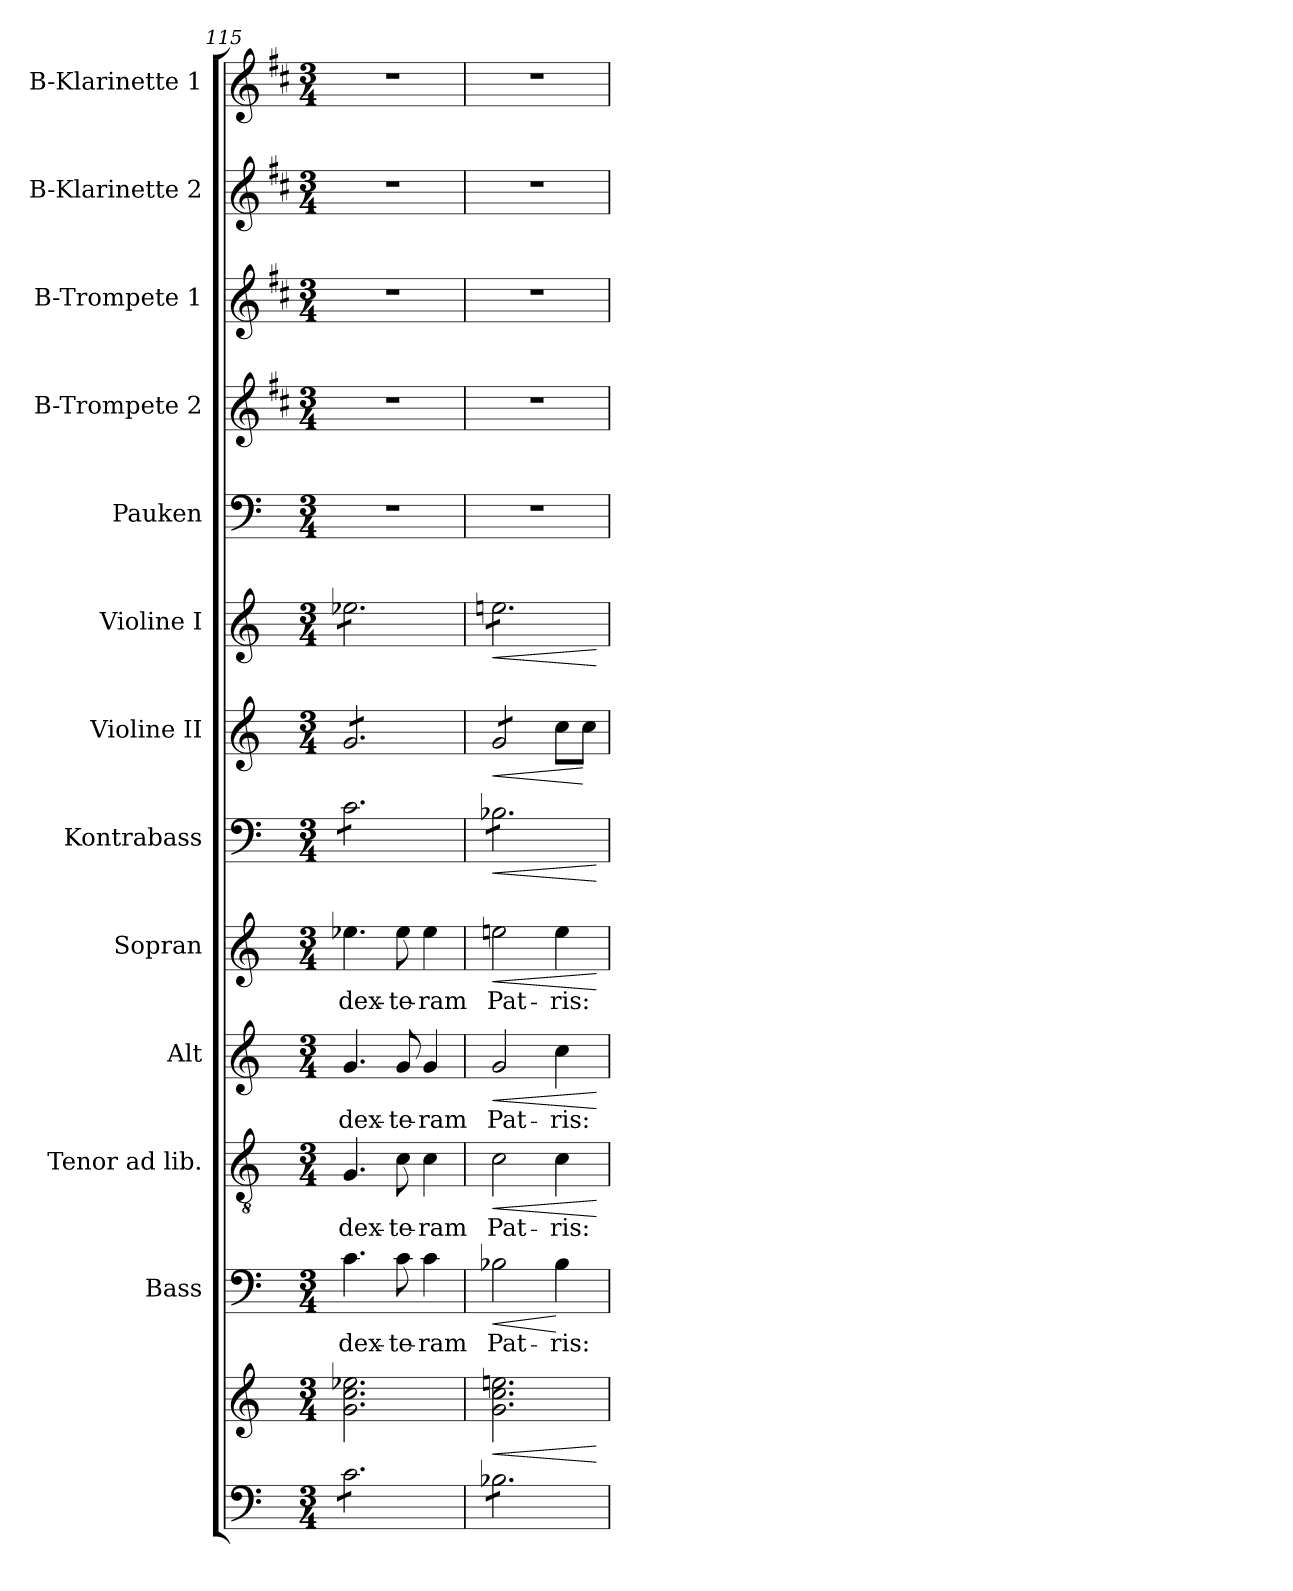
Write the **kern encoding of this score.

**kern	**kern	**dynam	**kern	**text	**dynam	**kern	**text	**dynam	**kern	**text	**dynam	**kern	**text	**dynam	**kern	**dynam	**kern	**dynam	**kern	**dynam	**kern	**kern	**kern	**kern	**kern
*part13	*part13	*part13	*part12	*part12	*part12	*part11	*part11	*part11	*part10	*part10	*part10	*part9	*part9	*part9	*part8	*part8	*part7	*part7	*part6	*part6	*part5	*part4	*part3	*part2	*part1
*staff14	*staff13	*staff13/14	*staff12	*staff12	*staff12	*staff11	*staff11	*staff11	*staff10	*staff10	*staff10	*staff9	*staff9	*staff9	*staff8	*staff8	*staff7	*staff7	*staff6	*staff6	*staff5	*staff4	*staff3	*staff2	*staff1
*	*	*	*I"Bass	*	*	*I"Tenor ad lib.	*	*	*I"Alt	*	*	*I"Sopran	*	*	*I"Kontrabass	*	*I"Violine II	*	*I"Violine I	*	*I"Pauken	*I"B-Trompete 2	*I"B-Trompete 1	*I"B-Klarinette 2	*I"B-Klarinette 1
*	*	*	*I'B.	*	*	*I'T.	*	*	*I'A.	*	*	*I'S.	*	*	*I'Kb.	*	*I'Vl. II	*	*I'Vl. I	*	*I'Pk.	*I'Trp. 2	*I'Trp. 1	*I'B Kl. 2	*I'B Kl. 1
!!LO:PB:g=z
*clefF4	*clefG2	*	*clefF4	*	*	*clefGv2	*	*	*clefG2	*	*	*clefG2	*	*	*clefF4	*	*clefG2	*	*clefG2	*	*clefF4	*clefG2	*clefG2	*clefG2	*clefG2
*	*	*	*	*	*	*	*	*	*	*	*	*	*	*	*ITrd7c12	*	*	*	*	*	*	*ITrd1c2	*ITrd1c2	*ITrd1c2	*ITrd1c2
*k[]	*k[]	*	*k[]	*	*	*k[]	*	*	*k[]	*	*	*k[]	*	*	*k[]	*	*k[]	*	*k[]	*	*k[]	*k[]	*k[]	*k[]	*k[]
*C:	*C:	*	*C:	*	*	*C:	*	*	*C:	*	*	*C:	*	*	*C:	*	*C:	*	*C:	*	*C:	*C:	*C:	*C:	*C:
*M3/4	*M3/4	*	*M3/4	*	*	*M3/4	*	*	*M3/4	*	*	*M3/4	*	*	*M3/4	*	*M3/4	*	*M3/4	*	*M3/4	*M3/4	*M3/4	*M3/4	*M3/4
=115	=115	=115	=115	=115	=115	=115	=115	=115	=115	=115	=115	=115	=115	=115	=115	=115	=115	=115	=115	=115	=115	=115	=115	=115	=115
!	!	!	!	!LO:LY:b	!	!	!LO:LY:b	!	!	!LO:LY:b	!	!	!LO:LY:b	!	!	!	!	!	!	!	!	!	!	!	!
*tremolo	*	*	*	*	*	*	*	*	*	*	*	*	*	*	*	*	*	*	*	*	*	*	*	*	*
*	*	*	*	*	*	*	*	*	*	*	*	*	*	*	*tremolo	*	*	*	*	*	*	*	*	*	*
*	*	*	*	*	*	*	*	*	*	*	*	*	*	*	*	*	*tremolo	*	*	*	*	*	*	*	*
*	*	*	*	*	*	*	*	*	*	*	*	*	*	*	*	*	*	*	*tremolo	*	*	*	*	*	*
8c\L	2.g\ 2.cc\ 2.ee-X\	.	4.c\	dex-	.	4.G/	dex-	.	4.g/	dex-	.	4.ee-X\	dex-	.	8C\L	.	8g/L	.	8ee-X\L	.	2.r	2.r	2.r	2.r	2.r
8c\	.	.	.	.	.	.	.	.	.	.	.	.	.	.	8C\	.	8g/	.	8ee-X\	.	.	.	.	.	.
8c\	.	.	.	.	.	.	.	.	.	.	.	.	.	.	8C\	.	8g/	.	8ee-X\	.	.	.	.	.	.
!	!	!	!	!LO:LY:b	!	!	!LO:LY:b	!	!	!LO:LY:b	!	!	!LO:LY:b	!	!	!	!	!	!	!	!	!	!	!	!
8c\	.	.	8c\	-te-	.	8c\	-te-	.	8g/	-te-	.	8ee-\	-te-	.	8C\	.	8g/	.	8ee-X\	.	.	.	.	.	.
!	!	!	!	!LO:LY:b	!	!	!LO:LY:b	!	!	!LO:LY:b	!	!	!LO:LY:b	!	!	!	!	!	!	!	!	!	!	!	!
8c\	.	.	4c\	-ram	.	4c\	-ram	.	4g/	-ram	.	4ee-\	-ram	.	8C\	.	8g/	.	8ee-X\	.	.	.	.	.	.
8c\J	.	.	.	.	.	.	.	.	.	.	.	.	.	.	8C\J	.	8g/J	.	8ee-X\J	.	.	.	.	.	.
=116	=116	=116	=116	=116	=116	=116	=116	=116	=116	=116	=116	=116	=116	=116	=116	=116	=116	=116	=116	=116	=116	=116	=116	=116	=116
!	!	!LO:HP:b	!	!LO:LY:b	!LO:HP:b	!	!LO:LY:b	!LO:HP:b	!	!LO:LY:b	!LO:HP:b	!	!LO:LY:b	!LO:HP:b	!	!LO:HP:b	!	!LO:HP:b	!	!LO:HP:b	!	!	!	!	!
8B-X\L	2.g\ 2.cc\ 2.een\	<	2B-X\	Pat-	<	2c\	Pat-	<	2g/	Pat-	<	2een\	Pat-	<	8BB-X\L	<	8g/L	<	8een\L	<	2.r	2.r	2.r	2.r	2.r
8B-X\	.	.	.	.	.	.	.	.	.	.	.	.	.	.	8BB-X\	.	8g/	.	8een\	.	.	.	.	.	.
8B-X\	.	.	.	.	.	.	.	.	.	.	.	.	.	.	8BB-X\	.	8g/	.	8een\	.	.	.	.	.	.
8B-X\	.	.	.	.	.	.	.	.	.	.	.	.	.	.	8BB-X\	.	8g/J	.	8een\	.	.	.	.	.	.
*	*	*	*	*	*	*	*	*	*	*	*	*	*	*	*	*	*Xtremolo	*	*	*	*	*	*	*	*
!	!	!	!	!LO:LY:b	!	!	!LO:LY:b	!	!	!LO:LY:b	!	!	!LO:LY:b	!	!	!	!	!	!	!	!	!	!	!	!
8B-X\	.	.	4B-\	-ris:	[	4c\	-ris:	.	4cc\	-ris:	.	4ee\	-ris:	.	8BB-X\	.	8cc\L	.	8een\	.	.	.	.	.	.
8B-X\J	.	.	.	.	.	.	.	.	.	.	.	.	.	.	8BB-X\J	.	8cc\J	[	8een\J	.	.	.	.	.	.
*	*	*	*	*	*	*	*	*	*	*	*	*	*	*	*	*	*	*	*Xtremolo	*	*	*	*	*	*
*	*	*	*	*	*	*	*	*	*	*	*	*	*	*	*Xtremolo	*	*	*	*	*	*	*	*	*	*
*Xtremolo	*	*	*	*	*	*	*	*	*	*	*	*	*	*	*	*	*	*	*	*	*	*	*	*	*
.	.	[	.	.	.	.	.	[	.	.	[	.	.	[	.	[	.	.	.	[	.	.	.	.	.
=	=	=	=	=	=	=	=	=	=	=	=	=	=	=	=	=	=	=	=	=	=	=	=	=	=
*-	*-	*-	*-	*-	*-	*-	*-	*-	*-	*-	*-	*-	*-	*-	*-	*-	*-	*-	*-	*-	*-	*-	*-	*-	*-
